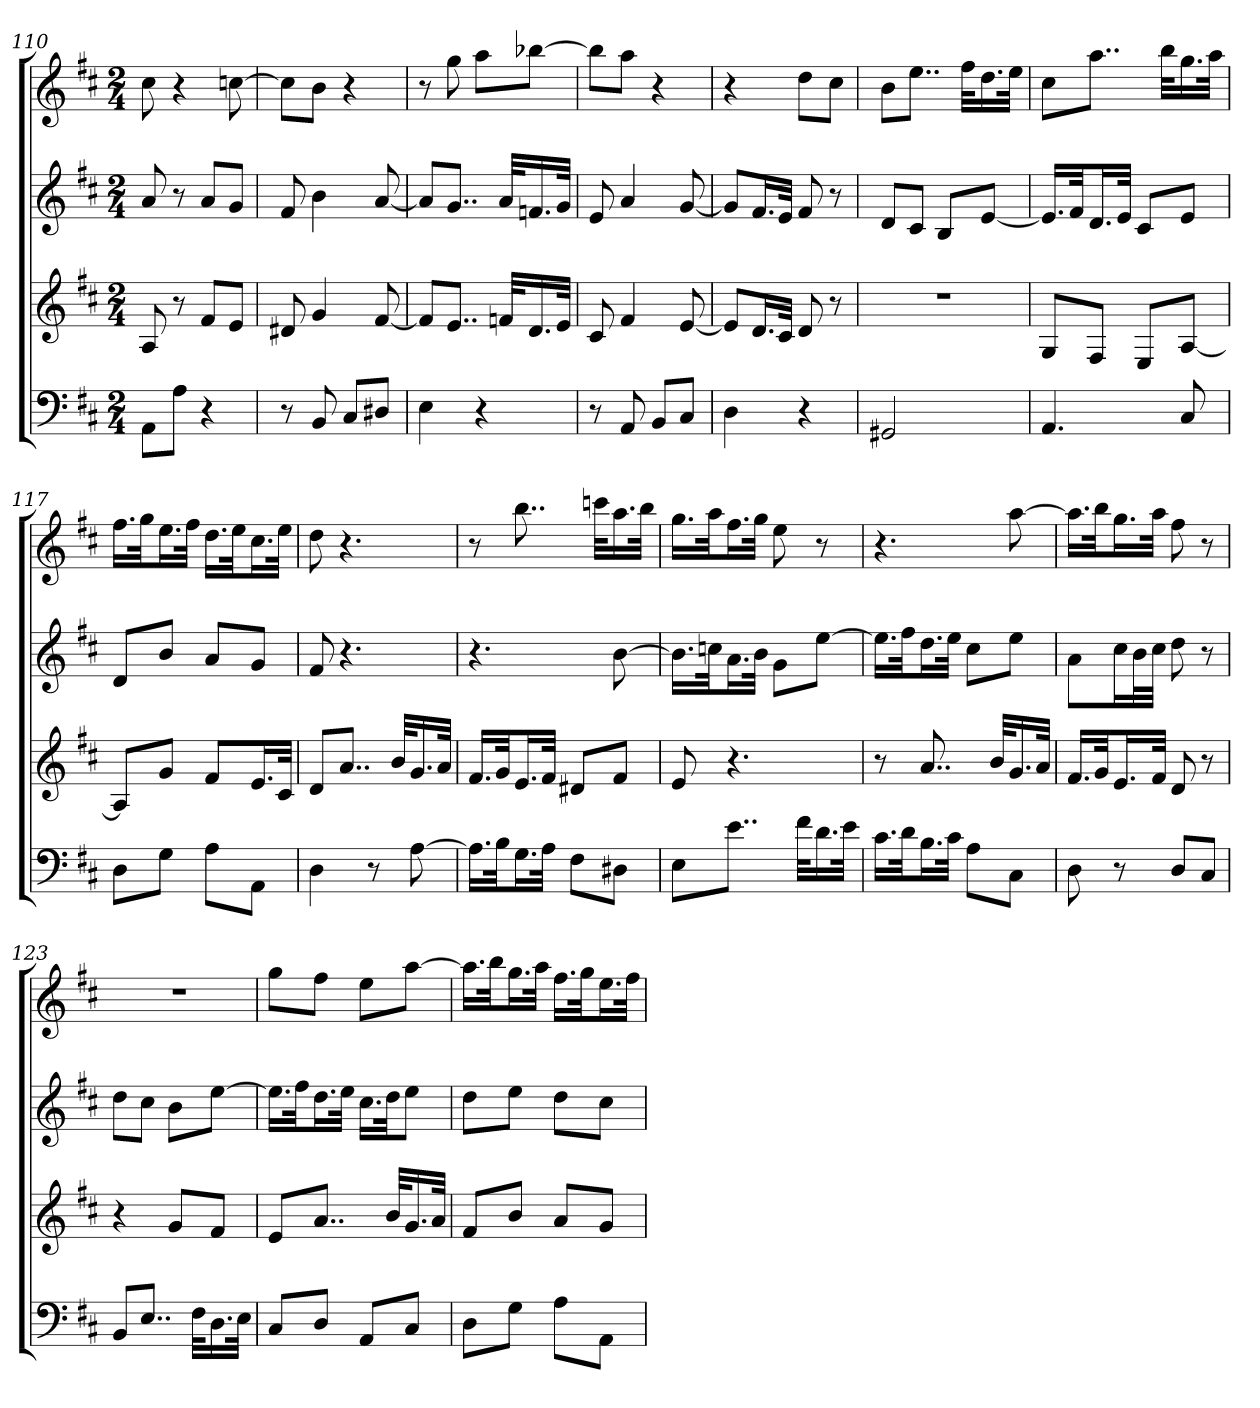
**kern	**kern	**kern	**kern
*part4	*part3	*part2	*part1
*staff4	*staff3	*staff2	*staff1
*k[f#c#]	*k[f#c#]	*k[f#c#]	*k[f#c#]
*D:	*D:	*D:	*D:
*M2/4	*M2/4	*M2/4	*M2/4
=110	=110	=110	=110
8AAL	8A	8a	8cc#
8AJ	8r	8r	4r
4r	8f#L	8aL	.
.	8eJ	8gJ	[8ccn
=111	=111	=111	=111
8r	8d#X	8f#	8ccL]
8BB	4g	4b	8bJ
8C#L	.	.	4r
8D#XJ	[8f#	[8a	.
=112	=112	=112	=112
4E	8f#L]	8aL]	8r
.	8..eJ	8..gJ	8gg
4r	.	.	8aaL
.	32fnKLL	32aKLL	.
.	16.d	16.fn	[8bb-XJ
.	32eJJk	32gJJk	.
=113	=113	=113	=113
8r	8c#	8e	8bb-L]
8AA	4f#	4a	8aaJ
8BBL	.	.	4r
8C#J	[8e	[8g	.
=114	=114	=114	=114
4D	8eL]	8gL]	4r
.	16.dL	16.f#L	.
.	32c#JJk	32eJJk	.
4r	8d	8f#	8ddL
.	8r	8r	8cc#J
=115	=115	=115	=115
2GG#X	2r	8dL	8bL
.	.	8c#J	8..eeJ
.	.	8BL	.
.	.	.	32ff#KLL
.	.	[8eJ	16.dd
.	.	.	32eeJJk
=116	=116	=116	=116
4.AA	8GL	16.eLL]	8cc#L
.	.	32f#Jk	.
.	8F#J	16.dL	8..aaJ
.	.	32eJJk	.
.	8EL	8c#L	.
.	.	.	32bbKLL
8C#	[8AJ	8eJ	16.gg
.	.	.	32aaJJk
=117	=117	=117	=117
8DL	8AL]	8dL	16.ff#LL
.	.	.	32ggJk
8GJ	8gJ	8bJ	16.eeL
.	.	.	32ff#JJk
8AL	8f#L	8aL	16.ddLL
.	.	.	32eeJk
8AAJ	16.eL	8gJ	16.cc#L
.	32c#JJk	.	32eeJJk
=118	=118	=118	=118
4D	8dL	8f#	8dd
.	8..aJ	4.r	4.r
8r	.	.	.
.	32bKLL	.	.
[8A	16.g	.	.
.	32aJJk	.	.
=119	=119	=119	=119
16.ALL]	16.f#LL	4.r	8r
32BJk	32gJk	.	.
16.GL	16.eL	.	8..bb
32AJJk	32f#JJk	.	.
8F#L	8d#XL	.	.
.	.	.	32cccnKLL
8D#XJ	8f#J	[8b	16.aa
.	.	.	32bbJJk
=120	=120	=120	=120
8EL	8e	16.bLL]	16.ggLL
.	.	32ccnJk	32aaJk
8..eJ	4.r	16.aL	16.ff#L
.	.	32bJJk	32ggJJk
.	.	8gL	8ee
32f#KLL	.	.	.
16.d	.	[8eeJ	8r
32eJJk	.	.	.
=121	=121	=121	=121
16.c#LL	8r	16.eeLL]	4.r
32dJk	.	32ff#Jk	.
16.BL	8..a	16.ddL	.
32c#JJk	.	32eeJJk	.
8AL	.	8cc#L	.
.	32bKLL	.	.
8C#J	16.g	8eeJ	[8aa
.	32aJJk	.	.
=122	=122	=122	=122
8D	16.f#LL	8aL	16.aaLL]
.	32gJk	.	32bbJk
8r	16.eL	16cc#L	16.ggL
.	.	32bL	.
.	32f#JJk	32cc#JJJ	32aaJJk
8DL	8d	8dd	8ff#
8C#J	8r	8r	8r
=123	=123	=123	=123
8BBL	4r	8ddL	2r
8..EJ	.	8cc#J	.
.	8gL	8bL	.
32F#KLL	.	.	.
16.D	8f#J	[8eeJ	.
32EJJk	.	.	.
=124	=124	=124	=124
8C#L	8eL	16.eeLL]	8ggL
.	.	32ff#Jk	.
8DJ	8..aJ	16.ddL	8ff#J
.	.	32eeJJk	.
8AAL	.	16.cc#LL	8eeL
.	32bKLL	32ddJk	.
8C#J	16.g	8eeJ	[8aaJ
.	32aJJk	.	.
=125	=125	=125	=125
8DL	8f#L	8ddL	16.aaLL]
.	.	.	32bbJk
8GJ	8bJ	8eeJ	16.ggL
.	.	.	32aaJJk
8AL	8aL	8ddL	16.ff#LL
.	.	.	32ggJk
8AAJ	8gJ	8cc#J	16.eeL
.	.	.	32ff#JJk
=	=	=	=
*-	*-	*-	*-
